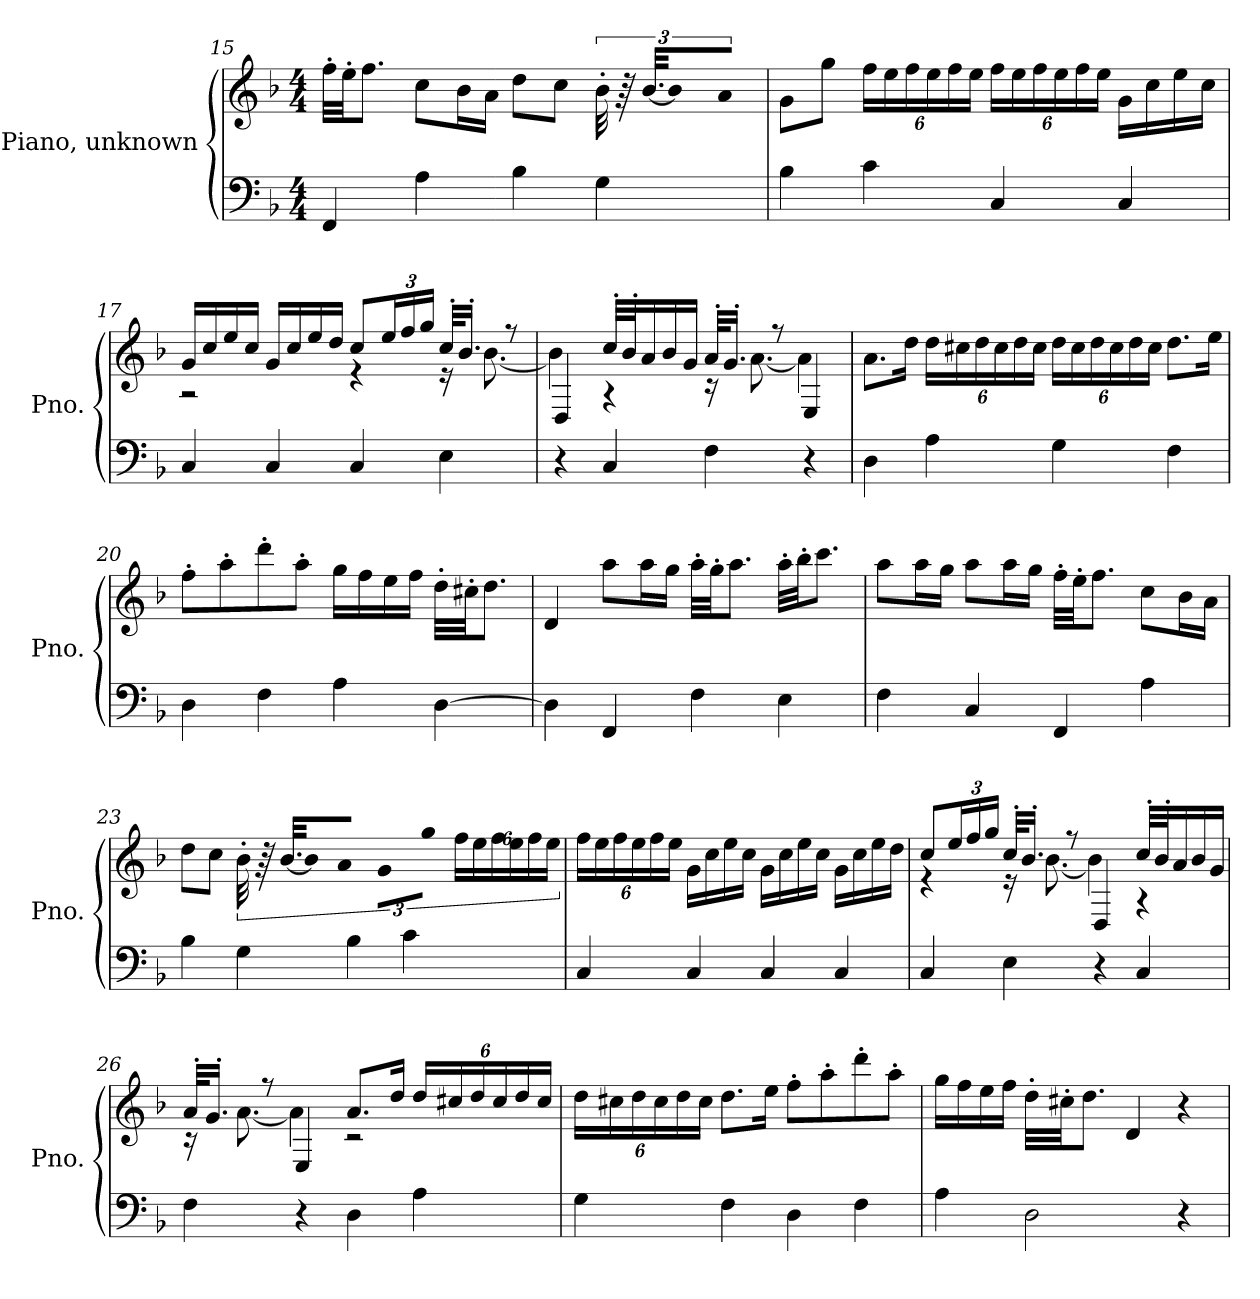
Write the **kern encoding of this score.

**kern	**kern
*part1	*part1
*staff2	*staff1
*I"Piano, unknown	*
*I'Pno.	*
*clefF4	*clefG2
*k[b-]	*k[b-]
*M4/4	*M4/4
=15	=15
4FF/	32ff'\LLL
.	32ee'\JJ
.	8.ff\J
4A\	8cc\L
.	16b-\L
.	16a\JJ
4B-\	8dd\L
.	8cc\J
4G\	48b-'\
.	96r
.	[48.b-/KLL
.	16b-/J]
.	8a/J
!!LO:LB:g=z
=16	=16
4B-\	8g\L
.	8gg\J
*	*Xbrackettup
4c\	24ff\LL
.	24ee\
.	24ff\
.	24ee\
.	24ff\
.	24ee\JJ
4C/	24ff\LL
.	24ee\
.	24ff\
.	24ee\
.	24ff\
.	24ee\JJ
4C/	16g\LL
.	16cc\
.	16ee\
.	16cc\JJ
=17	=17
*	*^
4C/	16g/LL	2r
.	16cc/	.
.	16ee/	.
.	16cc/JJ	.
4C/	16g/LL	.
.	16cc/	.
.	16ee/	.
.	16dd/JJ	.
4C/	8cc/L	4r
.	24ee/L	.
.	24ff/	.
.	24gg/JJ	.
4E\	32cc'/KLL	16r
.	16.b-'/JJ	.
.	.	[8.b-\
.	8r	.
!!LO:PB:g=z	!!
=18	=18	=18
4r	4D/	4b-\]
4C/	32cc'/LLL	4r
.	32b-'/J	.
.	16a/	.
.	16b-/	.
.	16g/JJ	.
4F\	32a'/KLL	16r
.	16.g'/JJ	.
.	.	[8.a\
.	8r	.
4r	4E/	4a\]
*	*v	*v
=19	=19
4D\	8.a\L
.	16dd\Jk
4A\	24dd\LL
.	24cc#X\
.	24dd\
.	24cc#\
.	24dd\
.	24cc#\JJ
4G\	24dd\LL
.	24cc#\
.	24dd\
.	24cc#\
.	24dd\
.	24cc#\JJ
4F\	8.dd\L
.	16ee\Jk
=20	=20
4D\	8ff'\L
.	8aa'\
4F\	8ddd'\
.	8aa'\J
4A\	16gg\LL
.	16ff\
.	16ee\
.	16ff\JJ
[4D\	32dd'\LLL
.	32cc#X'\JJ
.	8.dd\J
!!LO:LB:g=z
=21	=21
4D\]	4d/
4FF/	8aa\L
.	16aa\L
.	16gg\JJ
4F\	32aa'\LLL
.	32gg'\JJ
.	8.aa\J
4E\	32aa'\LLL
.	32bb-'\JJ
.	8.ccc\J
=22	=22
4F\	8aa\L
.	16aa\L
.	16gg\JJ
4C/	8aa\L
.	16aa\L
.	16gg\JJ
4FF/	32ff'\LLL
.	32ee'\JJ
.	8.ff\J
4A\	8cc\L
.	16b-\L
.	16a\JJ
=23	=23
4B-\	8dd\L
.	8cc\J
*	*brackettup
4G\	48b-'\
.	96r
.	[48.b-/KLL
.	16b-/J]
.	8a/J
4B-\	8g\L
.	8gg\J
*	*Xbrackettup
4c\	24ff\LL
.	24ee\
.	24ff\
.	24ee\
.	24ff\
.	24ee\JJ
!!LO:LB:g=z
=24	=24
4C/	24ff\LL
.	24ee\
.	24ff\
.	24ee\
.	24ff\
.	24ee\JJ
4C/	16g\LL
.	16cc\
.	16ee\
.	16cc\JJ
4C/	16g\LL
.	16cc\
.	16ee\
.	16cc\JJ
4C/	16g\LL
.	16cc\
.	16ee\
.	16dd\JJ
=25	=25
*	*^
4C/	8cc/L	4r
.	24ee/L	.
.	24ff/	.
.	24gg/JJ	.
4E\	32cc'/KLL	16r
.	16.b-'/JJ	.
.	.	[8.b-\
.	8r	.
4r	4D/	4b-\]
4C/	32cc'/LLL	4r
.	32b-'/J	.
.	16a/	.
.	16b-/	.
.	16g/JJ	.
!!LO:LB:g=z	!!
=26	=26	=26
4F\	32a'/KLL	16r
.	16.g'/JJ	.
.	.	[8.a\
.	8r	.
4r	4E/	4a\]
4D\	8.a/L	2r
.	16dd/Jk	.
4A\	24dd/LL	.
.	24cc#X/	.
.	24dd/	.
.	24cc#/	.
.	24dd/	.
.	24cc#/JJ	.
*	*v	*v
=27	=27
4G\	24dd\LL
.	24cc#X\
.	24dd\
.	24cc#\
.	24dd\
.	24cc#\JJ
4F\	8.dd\L
.	16ee\Jk
4D\	8ff'\L
.	8aa'\
4F\	8ddd'\
.	8aa'\J
=28	=28
4A\	16gg\LL
.	16ff\
.	16ee\
.	16ff\JJ
2D\	32dd'\LLL
.	32cc#X'\JJ
.	8.dd\J
.	4d/
4r	4r
=	=
*-	*-
